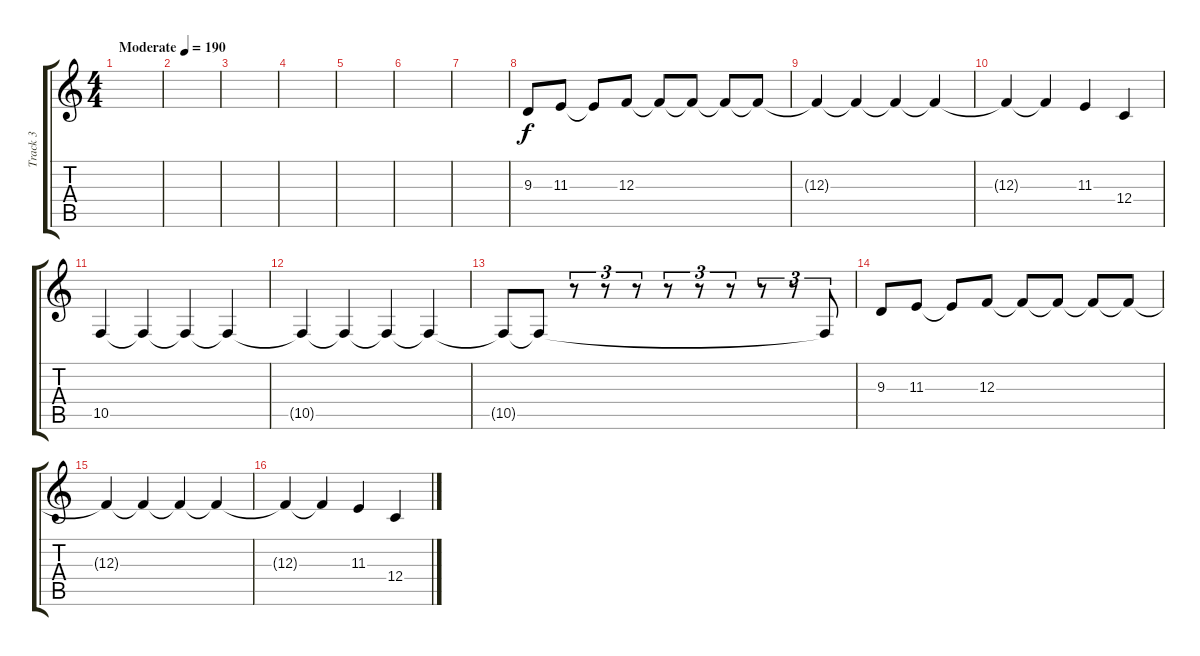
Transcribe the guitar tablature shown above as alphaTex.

\track ("Track 3" "Track 3") {instrument lead2sawtooth}
\staff {score tabs}
\tuning (D4 A3 F3 C3 G2 C2) {hide}
\ts (4 4)
\tempo (190 "Moderate")
\clef g2
\ks c
|
|
|
|
|
|
|
9.3.8 11.3.8 11.3{t}.8 12.3.8 12.3{t}.8 12.3{t}.8 12.3{t}.8 12.3{t}.8 |
12.3{t}.4 12.3{t}.4 12.3{t}.4 12.3{t}.4 |
12.3{t}.4 12.3{t}.4 11.3.4 12.4.4 |
10.5.4 10.5{t}.4 10.5{t}.4 10.5{t}.4 |
10.5{t}.4 10.5{t}.4 10.5{t}.4 10.5{t}.4 |
10.5{t}.8 10.5{t}.8 r.8{tu (3 2)} r.8{tu (3 2)} r.8{tu (3 2)} r.8{tu (3 2)} r.8{tu (3 2)} r.8{tu (3 2)} r.8{tu (3 2)} r.8{tu (3 2)} 10.5{t}.8{tu (3 2)} |
9.3.8 11.3.8 11.3{t}.8 12.3.8 12.3{t}.8 12.3{t}.8 12.3{t}.8 12.3{t}.8 |
12.3{t}.4 12.3{t}.4 12.3{t}.4 12.3{t}.4 |
12.3{t}.4 12.3{t}.4 11.3.4 12.4.4
